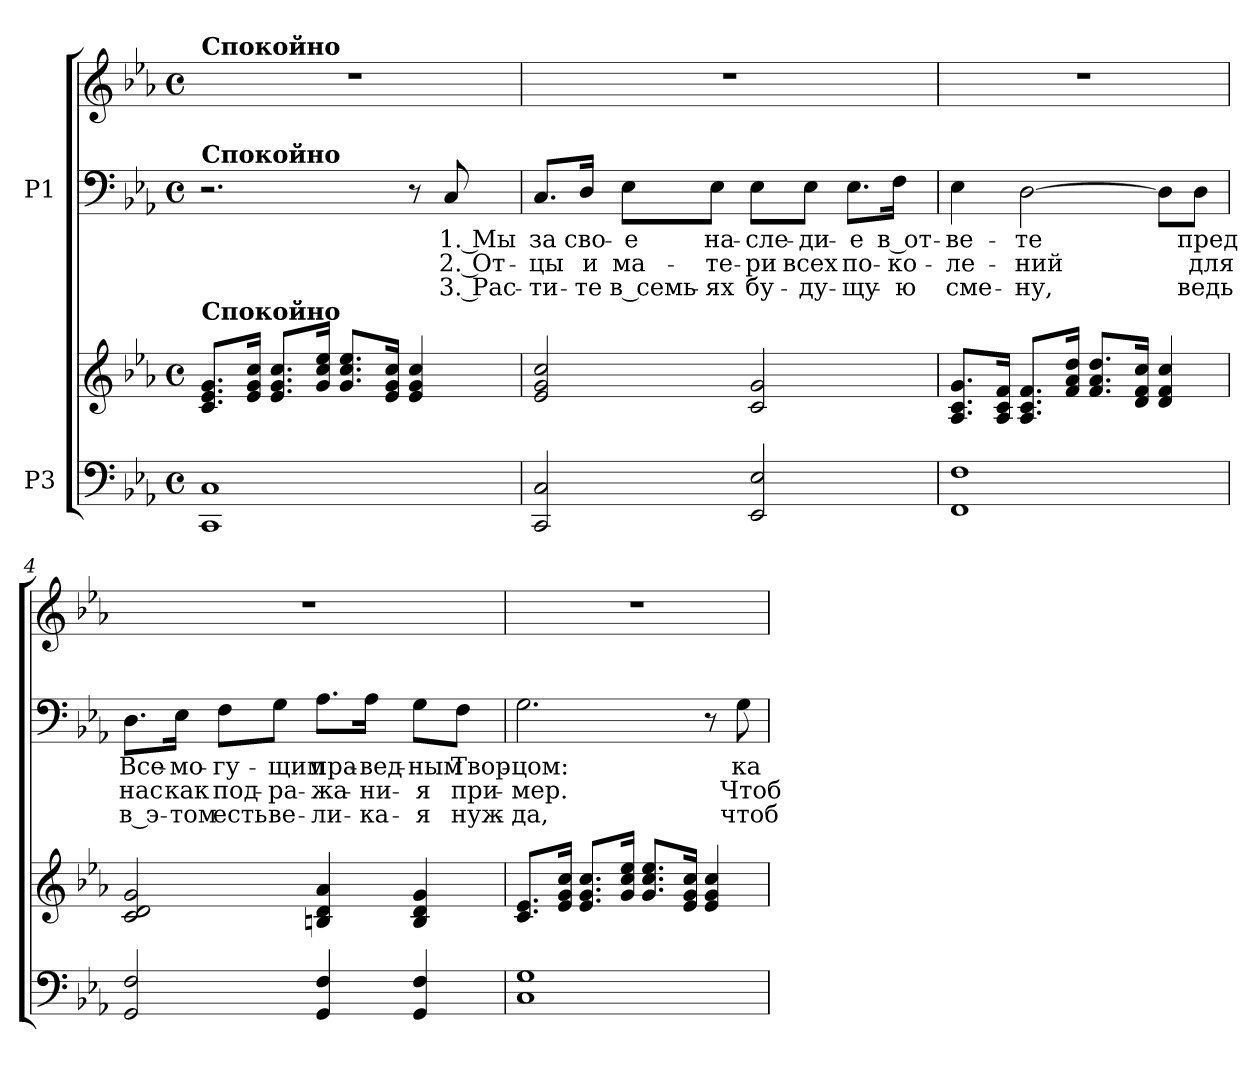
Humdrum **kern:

**kern	**kern	**kern	**text	**text	**text	**kern
*part2	*part2	*part1	*part1	*part1	*part1	*part1
*staff4	*staff3	*staff2	*staff2	*staff2	*staff2	*staff1
*I"P3	*	*I"P1	*	*	*	*
!!LO:PB:g=z
*clefF4	*clefG2	*clefF4	*	*	*	*clefG2
*k[b-e-a-]	*k[b-e-a-]	*k[b-e-a-]	*	*	*	*k[b-e-a-]
*c:	*c:	*c:	*	*	*	*c:
*M4/4	*M4/4	*M4/4	*	*	*	*M4/4
*met(c)	*met(c)	*met(c)	*	*	*	*met(c)
=1	=1	=1	=1	=1	=1	=1
!	!	!	!	!	!	!LO:TX:a:B:t=Спокойно
!	!	!LO:TX:a:B:t=Спокойно	!	!	!	!
!	!LO:TX:a:B:t=Спокойно	!	!	!	!	!
1CCi 1Ci	8.ci/ 8.e-i 8.giL	2.r	.	.	.	1r
.	16e-i/ 16gi 16cciJk	.	.	.	.	.
.	8.e-i/ 8.gi 8.cciL	.	.	.	.	.
.	16gi/ 16cci 16ee-iJk	.	.	.	.	.
.	8.gi/ 8.cci 8.ee-iL	.	.	.	.	.
.	16e-i/ 16gi 16cciJk	.	.	.	.	.
.	4e-i/ 4gi 4cci	8r	.	.	.	.
!	!	!	!LO:LY:b:color=#000000	!LO:LY:b:color=#000000	!LO:LY:b:color=#000000	!
.	.	8Ci/	1. Мы	2. От-	3. Рас-	.
=2	=2	=2	=2	=2	=2	=2
!	!	!	!LO:LY:b:color=#000000	!LO:LY:b:color=#000000	!LO:LY:b:color=#000000	!
2CCi/ 2Ci	2e-i/ 2gi 2cci	8.Ci/L	за	-цы	-ти-	1r
!	!	!	!LO:LY:b:color=#000000	!LO:LY:b:color=#000000	!LO:LY:b:color=#000000	!
.	.	16Di/Jk	сво-	и	-те	.
!	!	!	!LO:LY:b:color=#000000	!LO:LY:b:color=#000000	!LO:LY:b:color=#000000	!
.	.	8E-i\L	-е	ма-	в семь-	.
!	!	!	!LO:LY:b:color=#000000	!LO:LY:b:color=#000000	!LO:LY:b:color=#000000	!
.	.	8E-i\J	на-	-те-	-ях	.
!	!	!	!LO:LY:b:color=#000000	!LO:LY:b:color=#000000	!LO:LY:b:color=#000000	!
2EE-i/ 2E-i	2ci/ 2gi	8E-i\L	-сле-	-ри	бу-	.
!	!	!	!LO:LY:b:color=#000000	!LO:LY:b:color=#000000	!LO:LY:b:color=#000000	!
.	.	8E-i\J	-ди-	всех	-ду-	.
!	!	!	!LO:LY:b:color=#000000	!LO:LY:b:color=#000000	!LO:LY:b:color=#000000	!
.	.	8.E-i\L	-е	по-	-щу-	.
!	!	!	!LO:LY:b:color=#000000	!LO:LY:b:color=#000000	!LO:LY:b:color=#000000	!
.	.	16Fi\Jk	в от-	-ко-	-ю	.
=3	=3	=3	=3	=3	=3	=3
!	!	!	!LO:LY:b:color=#000000	!LO:LY:b:color=#000000	!LO:LY:b:color=#000000	!
1FFi 1Fi	8.A-i/ 8.ci 8.giL	4E-i\	-ве-	-ле-	сме-	1r
.	16A-i/ 16ci 16fiJk	.	.	.	.	.
!	!	!	!LO:LY:b:color=#000000	!LO:LY:b:color=#000000	!LO:LY:b:color=#000000	!
.	8.A-i/ 8.ci 8.fiL	[>2Di\	-те	-ний	-ну,	.
.	16fi/ 16a-i 16ddiJk	.	.	.	.	.
.	8.fi/ 8.a-i 8.ddiL	.	.	.	.	.
.	16di/ 16fi 16cciJk	.	.	.	.	.
.	4di/ 4fi 4cci	8Di\L]	.	.	.	.
!	!	!	!LO:LY:b:color=#000000	!LO:LY:b:color=#000000	!LO:LY:b:color=#000000	!
.	.	8Di\J	пред	для	ведь	.
!!LO:LB:g=z
=4	=4	=4	=4	=4	=4	=4
!	!	!	!LO:LY:b:color=#000000	!LO:LY:b:color=#000000	!LO:LY:b:color=#000000	!
2GGi/ 2Fi	2ci/ 2di 2gi	8.Di\L	Все-	нас	в э-	1r
!	!	!	!LO:LY:b:color=#000000	!LO:LY:b:color=#000000	!LO:LY:b:color=#000000	!
.	.	16E-i\Jk	-мо-	как	-том	.
!	!	!	!LO:LY:b:color=#000000	!LO:LY:b:color=#000000	!LO:LY:b:color=#000000	!
.	.	8Fi\L	-гу-	под-	есть	.
!	!	!	!LO:LY:b:color=#000000	!LO:LY:b:color=#000000	!LO:LY:b:color=#000000	!
.	.	8Gi\J	-щим	-ра-	ве-	.
!	!	!	!LO:LY:b:color=#000000	!LO:LY:b:color=#000000	!LO:LY:b:color=#000000	!
4GGi/ 4Fi	4Bni/ 4di 4a-i	8.A-i\L	пра-	-жа-	-ли-	.
!	!	!	!LO:LY:b:color=#000000	!LO:LY:b:color=#000000	!LO:LY:b:color=#000000	!
.	.	16A-i\Jk	-вед-	-ни-	-ка-	.
!	!	!	!LO:LY:b:color=#000000	!LO:LY:b:color=#000000	!LO:LY:b:color=#000000	!
4GGi/ 4Fi	4Bi/ 4di 4gi	8Gi\L	-ным	-я	-я	.
!	!	!	!LO:LY:b:color=#000000	!LO:LY:b:color=#000000	!LO:LY:b:color=#000000	!
.	.	8Fi\J	Твор-	при-	нуж-	.
=5	=5	=5	=5	=5	=5	=5
!	!	!	!LO:LY:b:color=#000000	!LO:LY:b:color=#000000	!LO:LY:b:color=#000000	!
1Ci 1Gi	8.ci/ 8.e-iL	2.Gi\	-цом:	-мер.	-да,	1r
.	16e-i/ 16gi 16cciJk	.	.	.	.	.
.	8.e-i/ 8.gi 8.cciL	.	.	.	.	.
.	16gi/ 16cci 16ee-iJk	.	.	.	.	.
.	8.gi/ 8.cci 8.ee-iL	.	.	.	.	.
.	16e-i/ 16gi 16cciJk	.	.	.	.	.
.	4e-i/ 4gi 4cci	8r	.	.	.	.
!	!	!	!LO:LY:b:color=#000000	!LO:LY:b:color=#000000	!LO:LY:b:color=#000000	!
.	.	8Gi\	ка-	Чтоб	чтоб	.
=	=	=	=	=	=	=
*-	*-	*-	*-	*-	*-	*-
